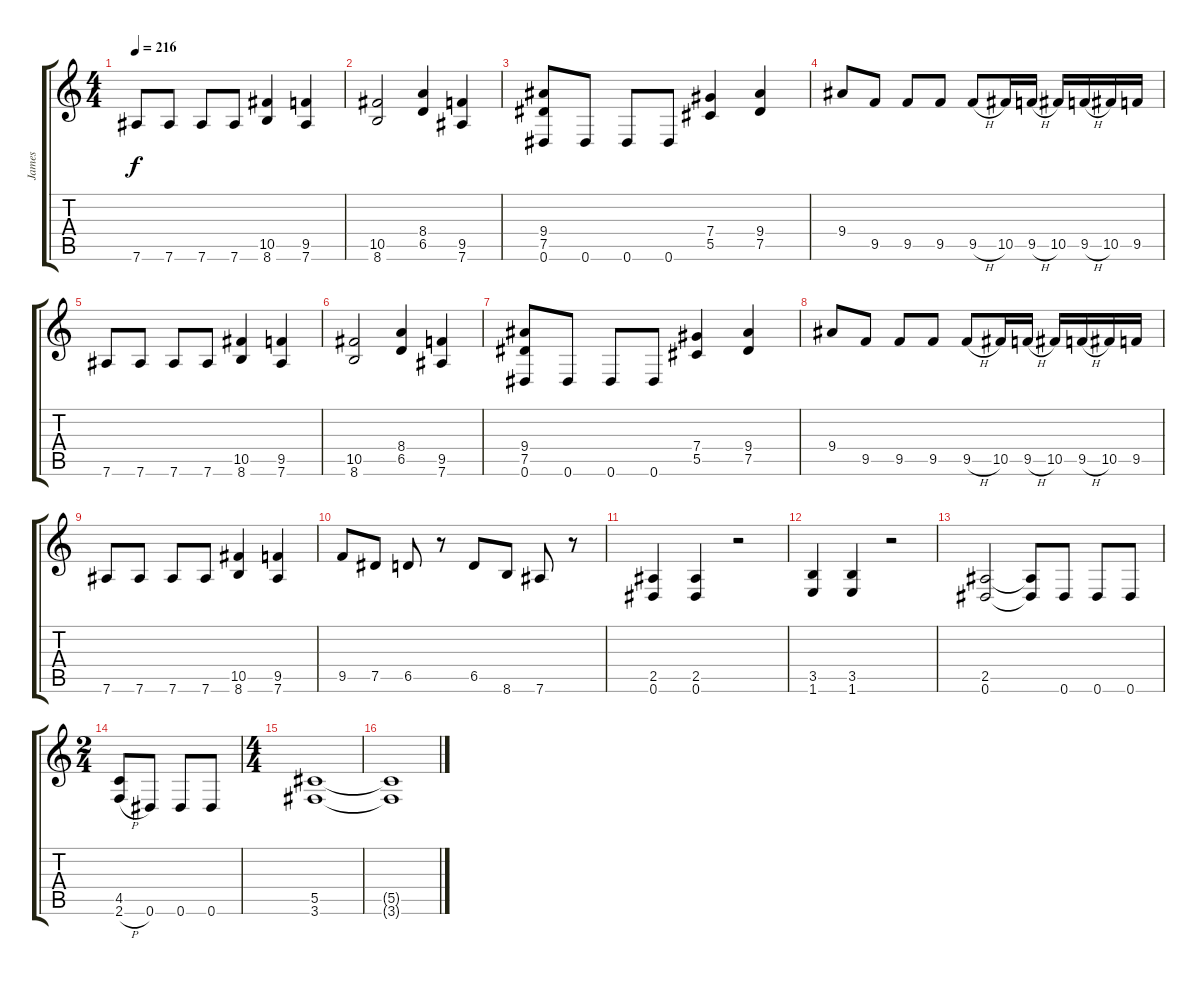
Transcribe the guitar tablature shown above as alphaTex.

\track ("James" "James") {instrument distortionguitar}
\staff {score tabs}
\tuning (Eb4 Bb3 Gb3 Db3 Ab2 Eb2) {hide}
\ts (4 4)
\tempo 216
\clef g2
\ks c
7.6.8{dy f} 7.6.8 7.6.8 7.6.8 (10.5 8.6).4 (9.5 7.6).4 |
(10.5 8.6).2 (8.4 6.5).4 (9.5 7.6).4 |
(9.4 7.5 0.6).8 0.6.8 0.6.8 0.6.8 (7.4 5.5).4 (9.4 7.5).4 |
9.4.8 9.5.8 9.5.8 9.5.8 9.5{h}.8 10.5.16 9.5{h}.16 10.5.16 9.5{h}.16 10.5.16 9.5.16 |
7.6.8 7.6.8 7.6.8 7.6.8 (10.5 8.6).4 (9.5 7.6).4 |
(10.5 8.6).2 (8.4 6.5).4 (9.5 7.6).4 |
(9.4 7.5 0.6).8 0.6.8 0.6.8 0.6.8 (7.4 5.5).4 (9.4 7.5).4 |
9.4.8 9.5.8 9.5.8 9.5.8 9.5{h}.8 10.5.16 9.5{h}.16 10.5.16 9.5{h}.16 10.5.16 9.5.16 |
7.6.8 7.6.8 7.6.8 7.6.8 (10.5 8.6).4 (9.5 7.6).4 |
9.5.8 7.5.8 6.5.8 r.8 6.5.8 8.6.8 7.6.8 r.8 |
(2.5 0.6).4 (2.5 0.6).4 r.2 |
(3.5 1.6).4 (3.5 1.6).4 r.2 |
(2.5 0.6).2 (2.5{t} 0.6{t}).8 0.6.8 0.6.8 0.6.8 |
\ts (2 4)
(4.5 2.6{h}).8 0.6.8 0.6.8 0.6.8 |
\ts (4 4)
(5.5 3.6).1 |
(5.5{t} 3.6{t}).1
